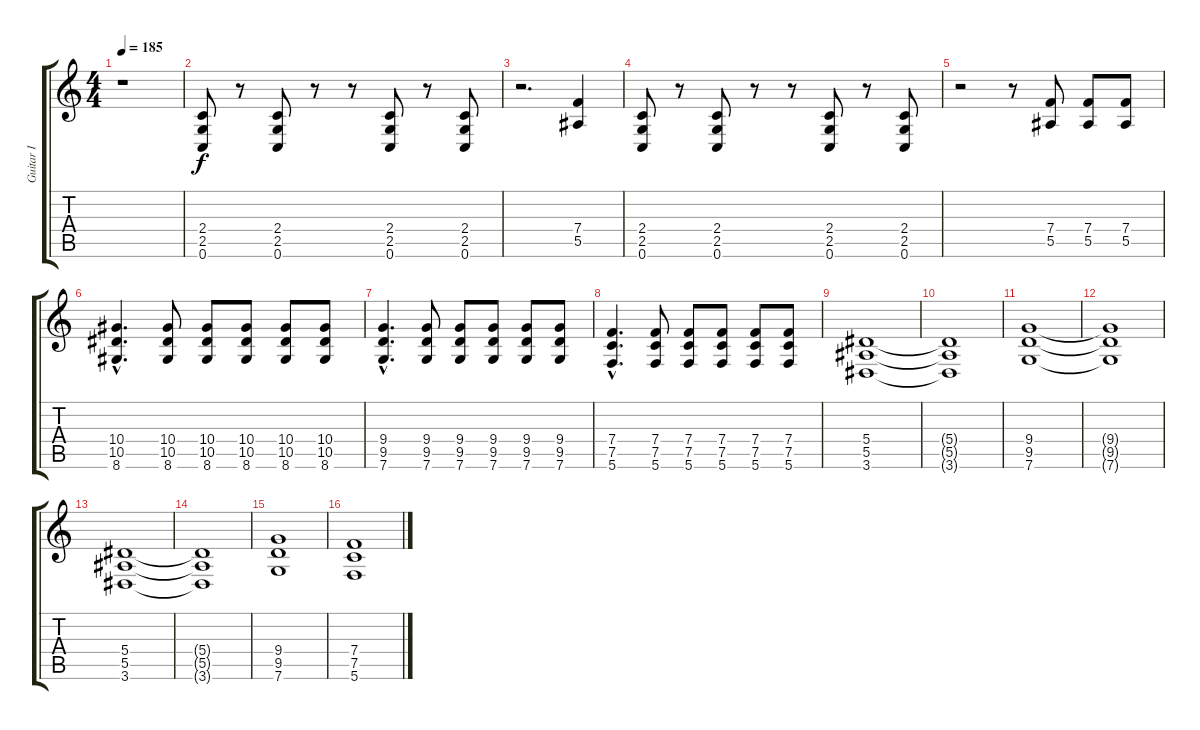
\track ("Guitar I" "Guitar I") {instrument distortionguitar}
\staff {score tabs}
\tuning (C4 G3 Eb3 Bb2 F2 C2) {hide}
\ts (4 4)
\tempo 185
\clef g2
\ks c
r.1{dy f} |
(2.4 2.5 0.6).8 r.8 (2.4 2.5 0.6).8 r.8 r.8 (2.4 2.5 0.6).8 r.8 (2.4 2.5 0.6).8 |
r.2{d} (7.4 5.5).4 |
(2.4 2.5 0.6).8 r.8 (2.4 2.5 0.6).8 r.8 r.8 (2.4 2.5 0.6).8 r.8 (2.4 2.5 0.6).8 |
r.2 r.8 (7.4 5.5).8 (7.4 5.5).8 (7.4 5.5).8 |
(10.4{hac} 10.5{hac} 8.6{hac}).4{d} (10.4 10.5 8.6).8 (10.4 10.5 8.6).8 (10.4 10.5 8.6).8 (10.4 10.5 8.6).8 (10.4 10.5 8.6).8 |
(9.4{hac} 9.5{hac} 7.6{hac}).4{d} (9.4 9.5 7.6).8 (9.4 9.5 7.6).8 (9.4 9.5 7.6).8 (9.4 9.5 7.6).8 (9.4 9.5 7.6).8 |
(7.4{hac} 7.5{hac} 5.6{hac}).4{d} (7.4 7.5 5.6).8 (7.4 7.5 5.6).8 (7.4 7.5 5.6).8 (7.4 7.5 5.6).8 (7.4 7.5 5.6).8 |
(5.4 5.5 3.6).1 |
(5.4{t} 5.5{t} 3.6{t}).1 |
(9.4 9.5 7.6).1 |
(9.4{t} 9.5{t} 7.6{t}).1 |
(5.4 5.5 3.6).1 |
(5.4{t} 5.5{t} 3.6{t}).1 |
(9.4 9.5 7.6).1 |
(7.4 7.5 5.6).1
